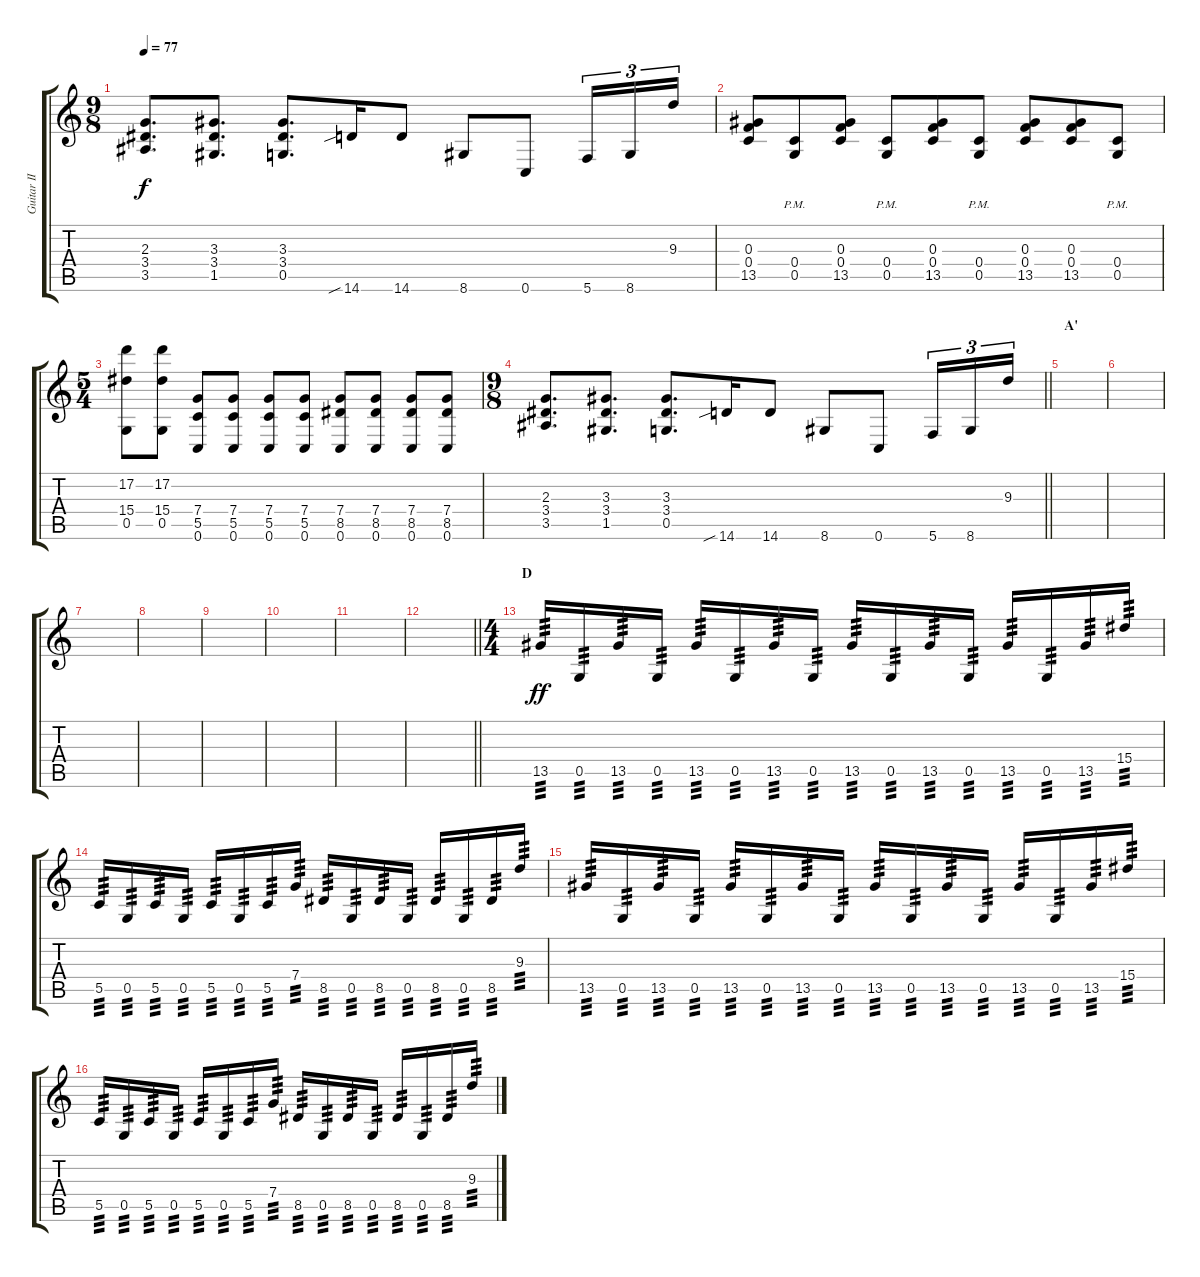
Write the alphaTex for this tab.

\track ("Guitar II" "Guitar II") {instrument acousticguitarnylon}
\staff {score tabs}
\tuning (D4 A3 F3 C3 G2 C2) {hide}
\ts (9 8)
\tempo 77
\clef g2
\ks c
(2.3 3.4 3.5).8{d dy f} (3.3 3.4 1.5).8{d} (3.3 3.4 0.5).8{d} 14.6{sib}.16 14.6.8 8.6.8 0.6.8 5.6.16{tu (3 2)} 8.6.16{tu (3 2)} 9.3.16{tu (3 2)} |
(0.3 0.4 13.5).8 (0.4{pm} 0.5{pm}).8 (0.3 0.4 13.5).8 (0.4{pm} 0.5{pm}).8 (0.3 0.4 13.5).8 (0.4{pm} 0.5{pm}).8 (0.3 0.4 13.5).8 (0.3 0.4 13.5).8 (0.4{pm} 0.5{pm}).8 |
\ts (5 4)
(17.2 15.4 0.5).8 (17.2 15.4 0.5).8 (7.4 5.5 0.6).8 (7.4 5.5 0.6).8 (7.4 5.5 0.6).8 (7.4 5.5 0.6).8 (7.4 8.5 0.6).8 (7.4 8.5 0.6).8 (7.4 8.5 0.6).8 (7.4 8.5 0.6).8 |
\ts (9 8)
\barLineRight lightlight
(2.3 3.4 3.5).8{d} (3.3 3.4 1.5).8{d} (3.3 3.4 0.5).8{d} 14.6{sib}.16 14.6.8 8.6.8 0.6.8 5.6.16{tu (3 2)} 8.6.16{tu (3 2)} 9.3.16{tu (3 2)} |
\section ("" "A'")
|
|
|
|
|
|
|
\barLineRight lightlight
|
\ts (4 4)
\section ("" "D")
13.5.16{tp 3 dy ff volume 16} 0.5.16{tp 3} 13.5.16{tp 3} 0.5.16{tp 3} 13.5.16{tp 3} 0.5.16{tp 3} 13.5.16{tp 3} 0.5.16{tp 3} 13.5.16{tp 3} 0.5.16{tp 3} 13.5.16{tp 3} 0.5.16{tp 3} 13.5.16{tp 3} 0.5.16{tp 3} 13.5.16{tp 3} 15.4.16{tp 3} |
5.5.16{tp 3} 0.5.16{tp 3} 5.5.16{tp 3} 0.5.16{tp 3} 5.5.16{tp 3} 0.5.16{tp 3} 5.5.16{tp 3} 7.4.16{tp 3} 8.5.16{tp 3} 0.5.16{tp 3} 8.5.16{tp 3} 0.5.16{tp 3} 8.5.16{tp 3} 0.5.16{tp 3} 8.5.16{tp 3} 9.3.16{tp 3} |
13.5.16{tp 3} 0.5.16{tp 3} 13.5.16{tp 3} 0.5.16{tp 3} 13.5.16{tp 3} 0.5.16{tp 3} 13.5.16{tp 3} 0.5.16{tp 3} 13.5.16{tp 3} 0.5.16{tp 3} 13.5.16{tp 3} 0.5.16{tp 3} 13.5.16{tp 3} 0.5.16{tp 3} 13.5.16{tp 3} 15.4.16{tp 3} |
5.5.16{tp 3} 0.5.16{tp 3} 5.5.16{tp 3} 0.5.16{tp 3} 5.5.16{tp 3} 0.5.16{tp 3} 5.5.16{tp 3} 7.4.16{tp 3} 8.5.16{tp 3} 0.5.16{tp 3} 8.5.16{tp 3} 0.5.16{tp 3} 8.5.16{tp 3} 0.5.16{tp 3} 8.5.16{tp 3} 9.3.16{tp 3}
